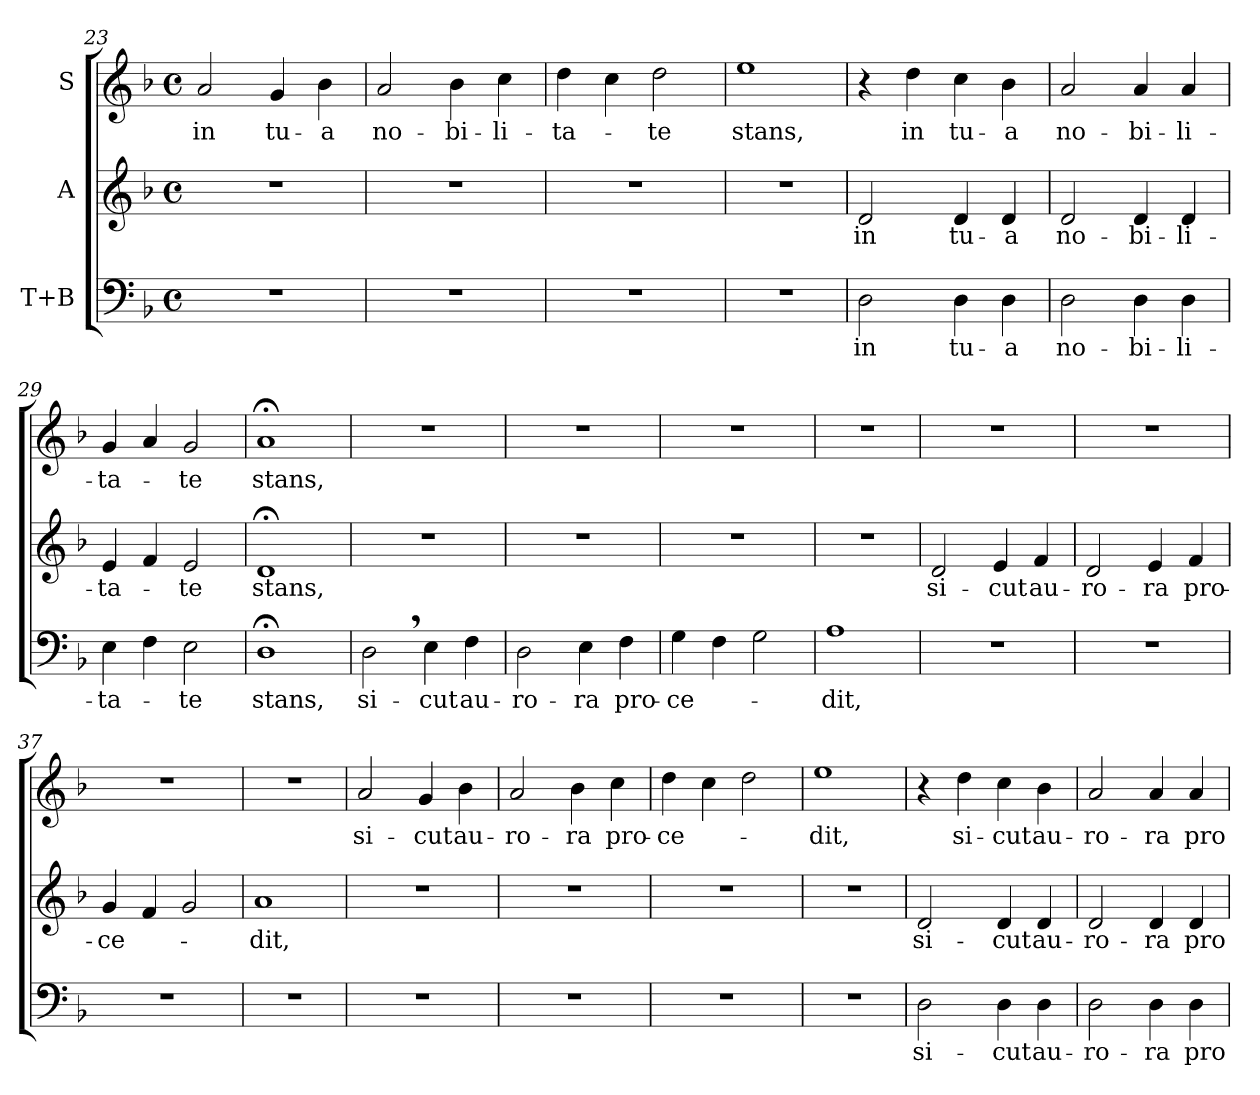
**kern	**text	**kern	**text	**kern	**text
*part3	*part3	*part2	*part2	*part1	*part1
*staff3	*staff3	*staff2	*staff2	*staff1	*staff1
*I"T+B	*	*I"A	*	*I"S	*
*clefF4	*	*clefG2	*	*clefG2	*
*k[b-]	*	*k[b-]	*	*k[b-]	*
*F:	*	*F:	*	*F:	*
*M4/4	*	*M4/4	*	*M4/4	*
*met(c)	*	*met(c)	*	*met(c)	*
=23	=23	=23	=23	=23	=23
!	!	!	!	!	!LO:LY:b
1r	.	1r	.	2a/	in
!	!	!	!	!	!LO:LY:b
.	.	.	.	4g/	tu-
!	!	!	!	!	!LO:LY:b
.	.	.	.	4b-\	-a
=24	=24	=24	=24	=24	=24
!	!	!	!	!	!LO:LY:b
1r	.	1r	.	2a/	no-
!	!	!	!	!	!LO:LY:b
.	.	.	.	4b-\	-bi-
!	!	!	!	!	!LO:LY:b
.	.	.	.	4cc\	-li-
=25	=25	=25	=25	=25	=25
!	!	!	!	!	!LO:LY:b
1r	.	1r	.	4dd\	-ta-
.	.	.	.	4cc\	.
!	!	!	!	!	!LO:LY:b
.	.	.	.	2dd\	-te
=26	=26	=26	=26	=26	=26
!	!	!	!	!	!LO:LY:b
1r	.	1r	.	1ee	stans,
=27	=27	=27	=27	=27	=27
!	!LO:LY:b	!	!LO:LY:b	!	!
2D\	in	2d/	in	4r	.
!	!	!	!	!	!LO:LY:b
.	.	.	.	4dd\	in
!	!LO:LY:b	!	!LO:LY:b	!	!LO:LY:b
4D\	tu-	4d/	tu-	4cc\	tu-
!	!LO:LY:b	!	!LO:LY:b	!	!LO:LY:b
4D\	-a	4d/	-a	4b-\	-a
=28	=28	=28	=28	=28	=28
!	!LO:LY:b	!	!LO:LY:b	!	!LO:LY:b
2D\	no-	2d/	no-	2a/	no-
!	!LO:LY:b	!	!LO:LY:b	!	!LO:LY:b
4D\	-bi-	4d/	-bi-	4a/	-bi-
!	!LO:LY:b	!	!LO:LY:b	!	!LO:LY:b
4D\	-li-	4d/	-li-	4a/	-li-
!!LO:PB:g=z
=29	=29	=29	=29	=29	=29
!	!LO:LY:b	!	!LO:LY:b	!	!LO:LY:b
4E\	-ta-	4e/	-ta-	4g/	-ta-
4F\	.	4f/	.	4a/	.
!	!LO:LY:b	!	!LO:LY:b	!	!LO:LY:b
2E\	-te	2e/	-te	2g/	-te
=30	=30	=30	=30	=30	=30
!	!LO:LY:b	!	!LO:LY:b	!	!LO:LY:b
1D;<	stans,	1d;	stans,	1a;	stans,
=31	=31	=31	=31	=31	=31
!	!LO:LY:b	!	!	!	!
2D,>\	si-	1r	.	1r	.
!	!LO:LY:b	!	!	!	!
4E\	-cut	.	.	.	.
!	!LO:LY:b	!	!	!	!
4F\	au-	.	.	.	.
=32	=32	=32	=32	=32	=32
!	!LO:LY:b	!	!	!	!
2D\	-ro-	1r	.	1r	.
!	!LO:LY:b	!	!	!	!
4E\	-ra	.	.	.	.
!	!LO:LY:b	!	!	!	!
4F\	pro-	.	.	.	.
=33	=33	=33	=33	=33	=33
!	!LO:LY:b	!	!	!	!
4G\	-ce-	1r	.	1r	.
4F\	.	.	.	.	.
2G\	.	.	.	.	.
=34	=34	=34	=34	=34	=34
!	!LO:LY:b	!	!	!	!
1A	-dit,	1r	.	1r	.
=35	=35	=35	=35	=35	=35
!	!	!	!LO:LY:b	!	!
1r	.	2d/	si-	1r	.
!	!	!	!LO:LY:b	!	!
.	.	4e/	-cut	.	.
!	!	!	!LO:LY:b	!	!
.	.	4f/	au-	.	.
=36	=36	=36	=36	=36	=36
!	!	!	!LO:LY:b	!	!
1r	.	2d/	-ro-	1r	.
!	!	!	!LO:LY:b	!	!
.	.	4e/	-ra	.	.
!	!	!	!LO:LY:b	!	!
.	.	4f/	pro-	.	.
=37	=37	=37	=37	=37	=37
!	!	!	!LO:LY:b	!	!
1r	.	4g/	-ce-	1r	.
.	.	4f/	.	.	.
.	.	2g/	.	.	.
=38	=38	=38	=38	=38	=38
!	!	!	!LO:LY:b	!	!
1r	.	1a	-dit,	1r	.
!!LO:LB:g=z
=39	=39	=39	=39	=39	=39
!	!	!	!	!	!LO:LY:b
1r	.	1r	.	2a/	si-
!	!	!	!	!	!LO:LY:b
.	.	.	.	4g/	-cut
!	!	!	!	!	!LO:LY:b
.	.	.	.	4b-\	au-
=40	=40	=40	=40	=40	=40
!	!	!	!	!	!LO:LY:b
1r	.	1r	.	2a/	-ro-
!	!	!	!	!	!LO:LY:b
.	.	.	.	4b-\	-ra
!	!	!	!	!	!LO:LY:b
.	.	.	.	4cc\	pro-
=41	=41	=41	=41	=41	=41
!	!	!	!	!	!LO:LY:b
1r	.	1r	.	4dd\	-ce-
.	.	.	.	4cc\	.
.	.	.	.	2dd\	.
=42	=42	=42	=42	=42	=42
!	!	!	!	!	!LO:LY:b
1r	.	1r	.	1ee	-dit,
=43	=43	=43	=43	=43	=43
!	!LO:LY:b	!	!LO:LY:b	!	!
2D\	si-	2d/	si-	4r	.
!	!	!	!	!	!LO:LY:b
.	.	.	.	4dd\	si-
!	!LO:LY:b	!	!LO:LY:b	!	!LO:LY:b
4D\	-cut	4d/	-cut	4cc\	-cut
!	!LO:LY:b	!	!LO:LY:b	!	!LO:LY:b
4D\	au-	4d/	au-	4b-\	au-
=44	=44	=44	=44	=44	=44
!	!LO:LY:b	!	!LO:LY:b	!	!LO:LY:b
2D\	-ro-	2d/	-ro-	2a/	-ro-
!	!LO:LY:b	!	!LO:LY:b	!	!LO:LY:b
4D\	-ra	4d/	-ra	4a/	-ra
!	!LO:LY:b	!	!LO:LY:b	!	!LO:LY:b
4D\	pro-	4d/	pro-	4a/	pro-
=	=	=	=	=	=
*-	*-	*-	*-	*-	*-
